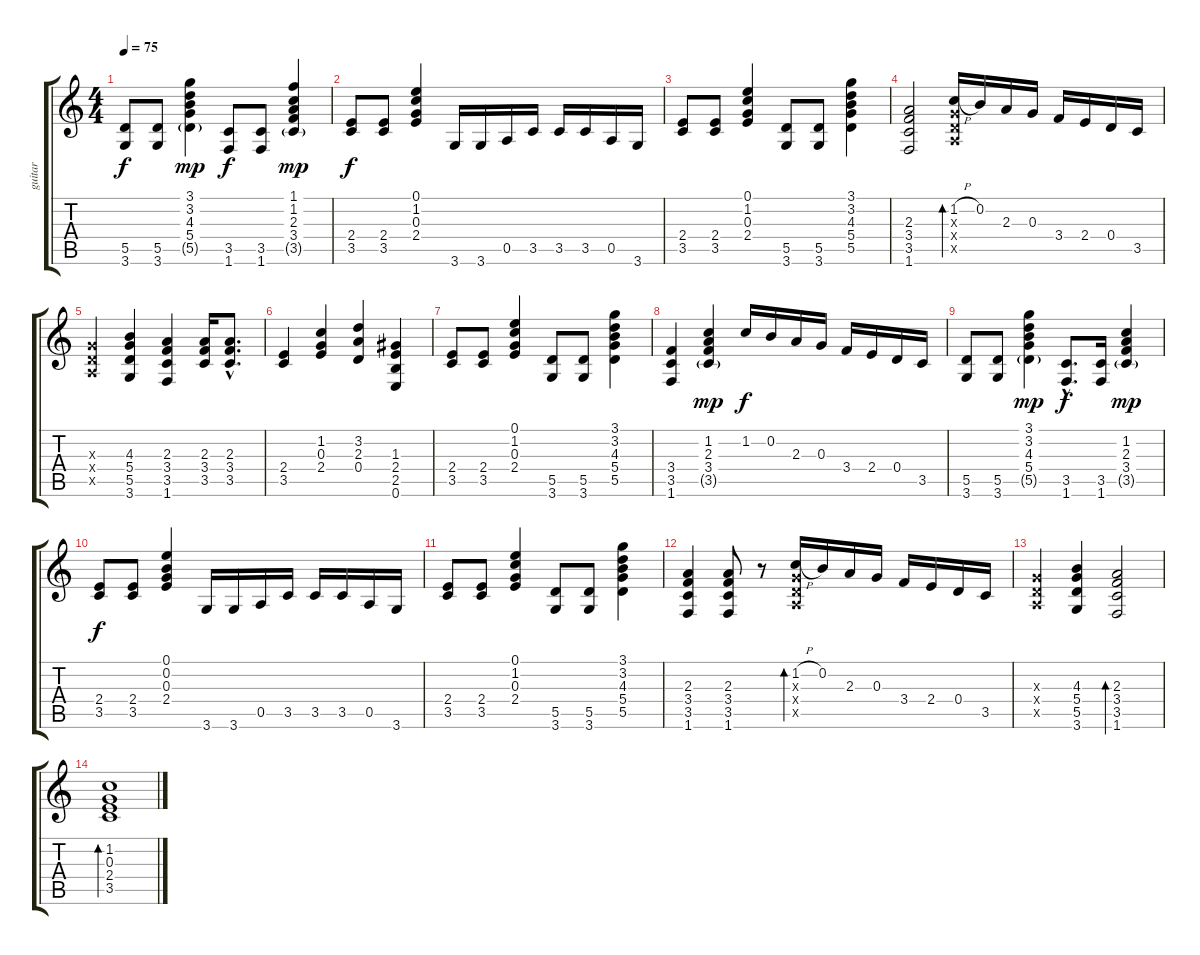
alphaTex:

\track ("guitar" "guitar") {instrument acousticguitarsteel}
\staff {score tabs}
\tuning (E4 B3 G3 D3 A2 E2) {hide}
\ts (4 4)
\tempo 75
\clef g2
\ks c
(5.5 3.6).8{dy f} (5.5 3.6).8 (3.1 3.2 4.3 5.4 5.5{g}).4{dy mp} (3.5 1.6).8{dy f} (3.5 1.6).8 (1.1 1.2 2.3 3.4 3.5{g}).4{dy mp} |
(2.4 3.5).8{dy f} (2.4 3.5).8 (0.1 1.2 0.3 2.4).4 3.6.16 3.6.16 0.5.16 3.5.16 3.5.16 3.5.16 0.5.16 3.6.16 |
(2.4 3.5).8 (2.4 3.5).8 (0.1 1.2 0.3 2.4).4 (5.5 3.6).8 (5.5 3.6).8 (3.1 3.2 4.3 5.4 5.5).4 |
(2.3 3.4 3.5 1.6).2 (1.2{h} 0.3{x} 0.4{x} 0.5{x}).16{bd 120} 0.2.16 2.3.16 0.3.16 3.4.16 2.4.16 0.4.16 3.5.16 |
(0.3{x} 0.4{x} 0.5{x}).4 (4.3 5.4 5.5 3.6).4 (2.3 3.4 3.5 1.6).4 (2.3 3.4 3.5).16 (2.3{hac} 3.4{hac} 3.5{hac}).8{d} |
(2.4 3.5).4 (1.2 0.3 2.4).4 (3.2 2.3 0.4).4 (1.3 2.4 2.5 0.6).4 |
(2.4 3.5).8 (2.4 3.5).8 (0.1 1.2 0.3 2.4).4 (5.5 3.6).8 (5.5 3.6).8 (3.1 3.2 4.3 5.4 5.5).4 |
(3.4 3.5 1.6).4 (1.2 2.3 3.4 3.5{g}).4{dy mp} 1.2.16{dy f} 0.2.16 2.3.16 0.3.16 3.4.16 2.4.16 0.4.16 3.5.16 |
(5.5 3.6).8 (5.5 3.6).8 (3.1 3.2 4.3 5.4 5.5{g}).4{dy mp} (3.5{hac} 1.6{hac}).8{d dy f} (3.5 1.6).16 (1.2 2.3 3.4 3.5{g}).4{dy mp} |
(2.4 3.5).8{dy f} (2.4 3.5).8 (0.1 0.2 0.3 2.4).4 3.6.16 3.6.16 0.5.16 3.5.16 3.5.16 3.5.16 0.5.16 3.6.16 |
(2.4 3.5).8 (2.4 3.5).8 (0.1 1.2 0.3 2.4).4 (5.5 3.6).8 (5.5 3.6).8 (3.1 3.2 4.3 5.4 5.5).4 |
(2.3 3.4 3.5 1.6).4 (2.3 3.4 3.5 1.6).8 r.8 (1.2{h} 0.3{x} 0.4{x} 0.5{x}).16{bd 120} 0.2.16 2.3.16 0.3.16 3.4.16 2.4.16 0.4.16 3.5.16 |
(0.3{x} 0.4{x} 0.5{x}).4 (4.3 5.4 5.5 3.6).4 (2.3 3.4 3.5 1.6).2{bd 120} |
(1.2 0.3 2.4 3.5).1{bd 240}
